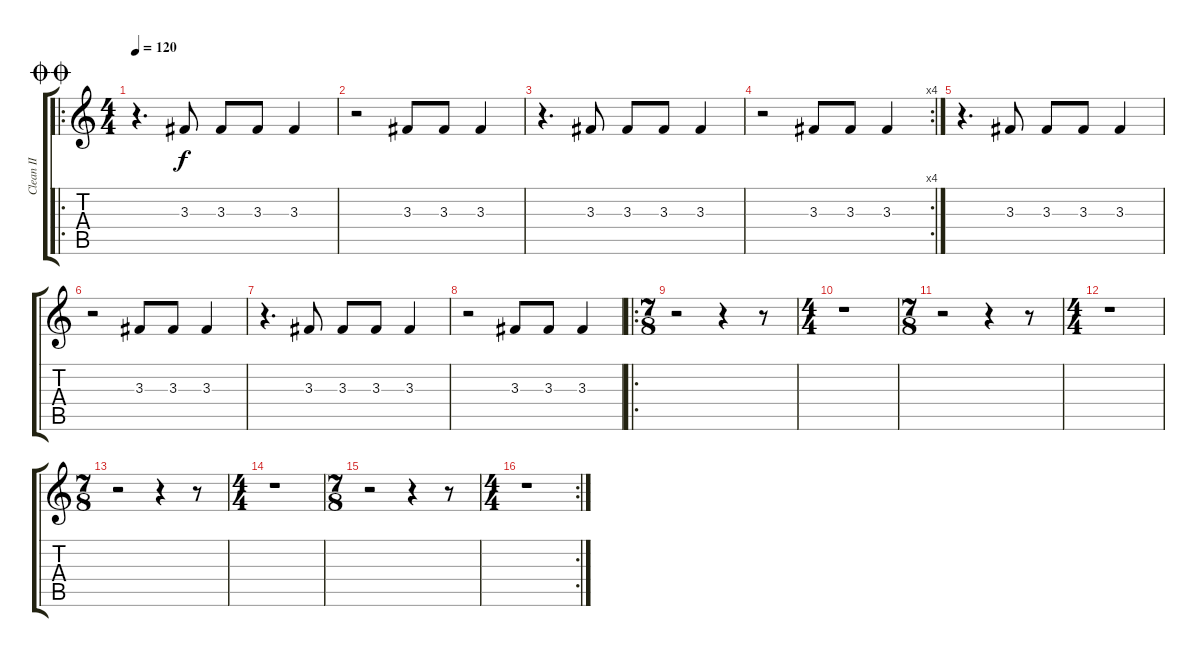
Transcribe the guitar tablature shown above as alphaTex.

\track ("Clean II" "Clean II") {instrument electricguitarclean}
\staff {score tabs}
\tuning (C4 G3 Eb3 Bb2 F2 C2) {hide}
\ro
\ts (4 4)
\jump doublecoda
\tempo 120
\clef g2
\ks c
r.4{d dy f} 3.3.8 3.3.8 3.3.8 3.3.4 |
r.2 3.3.8 3.3.8 3.3.4 |
r.4{d} 3.3.8 3.3.8 3.3.8 3.3.4 |
\rc 4
r.2 3.3.8 3.3.8 3.3.4 |
r.4{d} 3.3.8 3.3.8 3.3.8 3.3.4 |
r.2 3.3.8 3.3.8 3.3.4 |
r.4{d} 3.3.8 3.3.8 3.3.8 3.3.4 |
r.2 3.3.8 3.3.8 3.3.4 |
\ro
\ts (7 8)
r.2 r.4 r.8 |
\ts (4 4)
r.1 |
\ts (7 8)
r.2 r.4 r.8 |
\ts (4 4)
r.1 |
\ts (7 8)
r.2 r.4 r.8 |
\ts (4 4)
r.1 |
\ts (7 8)
r.2 r.4 r.8 |
\rc 2
\ts (4 4)
r.1
